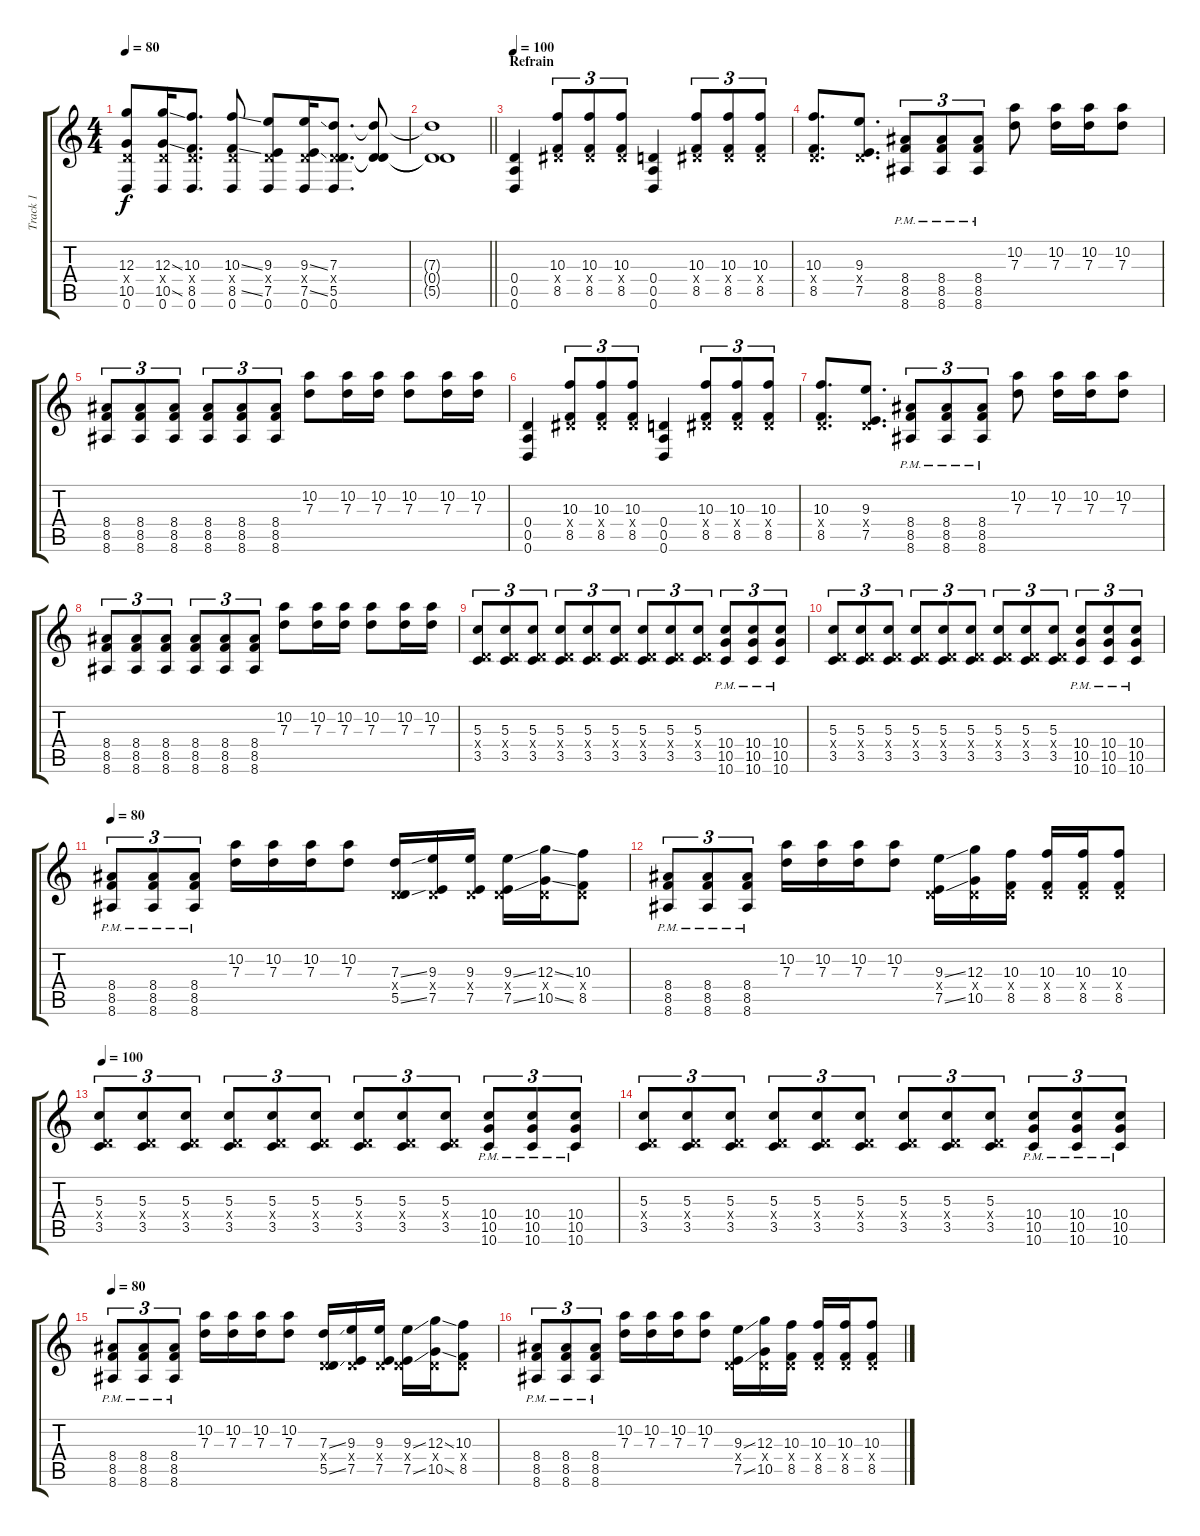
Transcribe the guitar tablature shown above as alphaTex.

\track ("Track 1" "Track 1") {instrument overdrivenguitar}
\staff {score tabs}
\tuning (E4 B3 G3 D3 A2 D2) {hide}
\ts (4 4)
\tempo 80
\clef g2
\ks c
(12.3 0.4{x} 10.5 0.6).8{dy f} (12.3{ss} 0.4{x} 10.5{ss} 0.6).16 (10.3 0.4{x} 8.5 0.6).8{d} (10.3{ss} 0.4{x} 8.5{ss} 0.6).8 (9.3 0.4{x} 7.5 0.6).8 (9.3{ss} 0.4{x} 7.5{ss} 0.6).16 (7.3 0.4{x} 5.5 0.6).8{d} (7.3{t} 0.4{t} 5.5{t}).8 |
\barLineRight lightlight
(7.3{t} 0.4{t} 5.5{t}).1 |
\section ("" "Refrain")
\tempo 100
(0.4 0.5 0.6).4 (10.3 1.4{x} 8.5).8{tu (3 2)} (10.3 1.4{x} 8.5).8{tu (3 2)} (10.3 1.4{x} 8.5).8{tu (3 2)} (0.4 0.5 0.6).4 (10.3 1.4{x} 8.5).8{tu (3 2)} (10.3 1.4{x} 8.5).8{tu (3 2)} (10.3 1.4{x} 8.5).8{tu (3 2)} |
(10.3 0.4{x} 8.5).8{d} (9.3 0.4{x} 7.5).8{d} (8.4{pm} 8.5{pm} 8.6{pm}).8{tu (3 2)} (8.4{pm} 8.5{pm} 8.6{pm}).8{tu (3 2)} (8.4{pm} 8.5{pm} 8.6{pm}).8{tu (3 2)} (10.2 7.3).8 (10.2 7.3).16 (10.2 7.3).16 (10.2 7.3).8 |
(8.4 8.5 8.6).8{tu (3 2)} (8.4 8.5 8.6).8{tu (3 2)} (8.4 8.5 8.6).8{tu (3 2)} (8.4 8.5 8.6).8{tu (3 2)} (8.4 8.5 8.6).8{tu (3 2)} (8.4 8.5 8.6).8{tu (3 2)} (10.2 7.3).8 (10.2 7.3).16 (10.2 7.3).16 (10.2 7.3).8 (10.2 7.3).16 (10.2 7.3).16 |
(0.4 0.5 0.6).4 (10.3 1.4{x} 8.5).8{tu (3 2)} (10.3 1.4{x} 8.5).8{tu (3 2)} (10.3 1.4{x} 8.5).8{tu (3 2)} (0.4 0.5 0.6).4 (10.3 1.4{x} 8.5).8{tu (3 2)} (10.3 1.4{x} 8.5).8{tu (3 2)} (10.3 1.4{x} 8.5).8{tu (3 2)} |
(10.3 0.4{x} 8.5).8{d} (9.3 0.4{x} 7.5).8{d} (8.4{pm} 8.5{pm} 8.6{pm}).8{tu (3 2)} (8.4{pm} 8.5{pm} 8.6{pm}).8{tu (3 2)} (8.4{pm} 8.5{pm} 8.6{pm}).8{tu (3 2)} (10.2 7.3).8 (10.2 7.3).16 (10.2 7.3).16 (10.2 7.3).8 |
(8.4 8.5 8.6).8{tu (3 2)} (8.4 8.5 8.6).8{tu (3 2)} (8.4 8.5 8.6).8{tu (3 2)} (8.4 8.5 8.6).8{tu (3 2)} (8.4 8.5 8.6).8{tu (3 2)} (8.4 8.5 8.6).8{tu (3 2)} (10.2 7.3).8 (10.2 7.3).16 (10.2 7.3).16 (10.2 7.3).8 (10.2 7.3).16 (10.2 7.3).16 |
(5.3 0.4{x} 3.5).8{tu (3 2)} (5.3 0.4{x} 3.5).8{tu (3 2)} (5.3 0.4{x} 3.5).8{tu (3 2)} (5.3 0.4{x} 3.5).8{tu (3 2)} (5.3 0.4{x} 3.5).8{tu (3 2)} (5.3 0.4{x} 3.5).8{tu (3 2)} (5.3 0.4{x} 3.5).8{tu (3 2)} (5.3 0.4{x} 3.5).8{tu (3 2)} (5.3 0.4{x} 3.5).8{tu (3 2)} (10.4{pm} 10.5{pm} 10.6{pm}).8{tu (3 2)} (10.4{pm} 10.5{pm} 10.6{pm}).8{tu (3 2)} (10.4{pm} 10.5{pm} 10.6{pm}).8{tu (3 2)} |
(5.3 0.4{x} 3.5).8{tu (3 2)} (5.3 0.4{x} 3.5).8{tu (3 2)} (5.3 0.4{x} 3.5).8{tu (3 2)} (5.3 0.4{x} 3.5).8{tu (3 2)} (5.3 0.4{x} 3.5).8{tu (3 2)} (5.3 0.4{x} 3.5).8{tu (3 2)} (5.3 0.4{x} 3.5).8{tu (3 2)} (5.3 0.4{x} 3.5).8{tu (3 2)} (5.3 0.4{x} 3.5).8{tu (3 2)} (10.4{pm} 10.5{pm} 10.6{pm}).8{tu (3 2)} (10.4{pm} 10.5{pm} 10.6{pm}).8{tu (3 2)} (10.4{pm} 10.5{pm} 10.6{pm}).8{tu (3 2)} |
\tempo 80
(8.4{pm} 8.5{pm} 8.6{pm}).8{tu (3 2)} (8.4{pm} 8.5{pm} 8.6{pm}).8{tu (3 2)} (8.4{pm} 8.5{pm} 8.6{pm}).8{tu (3 2)} (10.2 7.3).16 (10.2 7.3).16 (10.2 7.3).16 (10.2 7.3).8 (7.3{ss} 0.4{x} 5.5{ss}).16 (9.3 0.4{x} 7.5).16 (9.3 0.4{x} 7.5).16 (9.3{ss} 0.4{x} 7.5{ss}).16 (12.3{ss} 0.4{x} 10.5{ss}).16 (10.3 0.4{x} 8.5).8 |
(8.4{pm} 8.5{pm} 8.6{pm}).8{tu (3 2)} (8.4{pm} 8.5{pm} 8.6{pm}).8{tu (3 2)} (8.4{pm} 8.5{pm} 8.6{pm}).8{tu (3 2)} (10.2 7.3).16 (10.2 7.3).16 (10.2 7.3).16 (10.2 7.3).8 (9.3{ss} 0.4{x} 7.5{ss}).16 (12.3 0.4{x} 10.5).16 (10.3 0.4{x} 8.5).16 (10.3 0.4{x} 8.5).16 (10.3 0.4{x} 8.5).16 (10.3 0.4{x} 8.5).8 |
\tempo 100
(5.3 0.4{x} 3.5).8{tu (3 2)} (5.3 0.4{x} 3.5).8{tu (3 2)} (5.3 0.4{x} 3.5).8{tu (3 2)} (5.3 0.4{x} 3.5).8{tu (3 2)} (5.3 0.4{x} 3.5).8{tu (3 2)} (5.3 0.4{x} 3.5).8{tu (3 2)} (5.3 0.4{x} 3.5).8{tu (3 2)} (5.3 0.4{x} 3.5).8{tu (3 2)} (5.3 0.4{x} 3.5).8{tu (3 2)} (10.4{pm} 10.5{pm} 10.6{pm}).8{tu (3 2)} (10.4{pm} 10.5{pm} 10.6{pm}).8{tu (3 2)} (10.4{pm} 10.5{pm} 10.6{pm}).8{tu (3 2)} |
(5.3 0.4{x} 3.5).8{tu (3 2)} (5.3 0.4{x} 3.5).8{tu (3 2)} (5.3 0.4{x} 3.5).8{tu (3 2)} (5.3 0.4{x} 3.5).8{tu (3 2)} (5.3 0.4{x} 3.5).8{tu (3 2)} (5.3 0.4{x} 3.5).8{tu (3 2)} (5.3 0.4{x} 3.5).8{tu (3 2)} (5.3 0.4{x} 3.5).8{tu (3 2)} (5.3 0.4{x} 3.5).8{tu (3 2)} (10.4{pm} 10.5{pm} 10.6{pm}).8{tu (3 2)} (10.4{pm} 10.5{pm} 10.6{pm}).8{tu (3 2)} (10.4{pm} 10.5{pm} 10.6{pm}).8{tu (3 2)} |
\tempo 80
(8.4{pm} 8.5{pm} 8.6{pm}).8{tu (3 2)} (8.4{pm} 8.5{pm} 8.6{pm}).8{tu (3 2)} (8.4{pm} 8.5{pm} 8.6{pm}).8{tu (3 2)} (10.2 7.3).16 (10.2 7.3).16 (10.2 7.3).16 (10.2 7.3).8 (7.3{ss} 0.4{x} 5.5{ss}).16 (9.3 0.4{x} 7.5).16 (9.3 0.4{x} 7.5).16 (9.3{ss} 0.4{x} 7.5{ss}).16 (12.3{ss} 0.4{x} 10.5{ss}).16 (10.3 0.4{x} 8.5).8 |
(8.4{pm} 8.5{pm} 8.6{pm}).8{tu (3 2)} (8.4{pm} 8.5{pm} 8.6{pm}).8{tu (3 2)} (8.4{pm} 8.5{pm} 8.6{pm}).8{tu (3 2)} (10.2 7.3).16 (10.2 7.3).16 (10.2 7.3).16 (10.2 7.3).8 (9.3{ss} 0.4{x} 7.5{ss}).16 (12.3 0.4{x} 10.5).16 (10.3 0.4{x} 8.5).16 (10.3 0.4{x} 8.5).16 (10.3 0.4{x} 8.5).16 (10.3 0.4{x} 8.5).8
